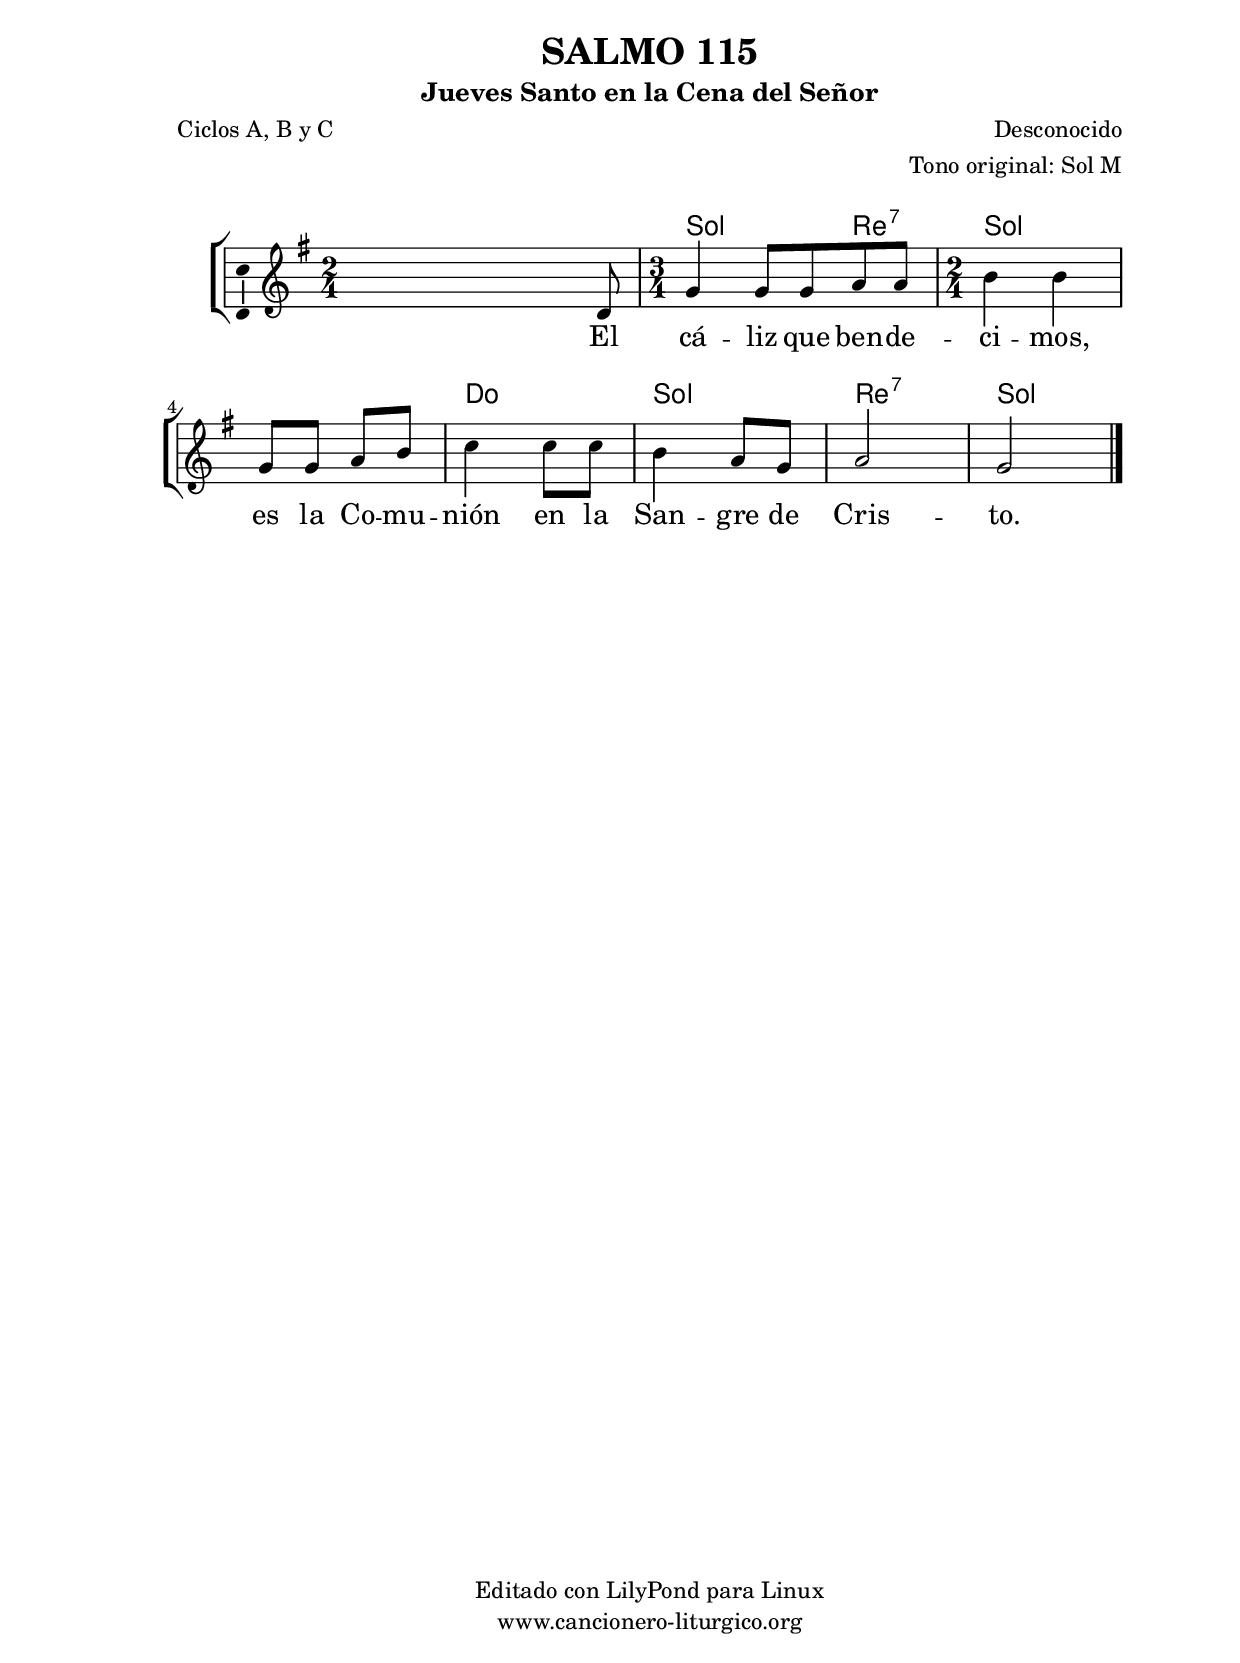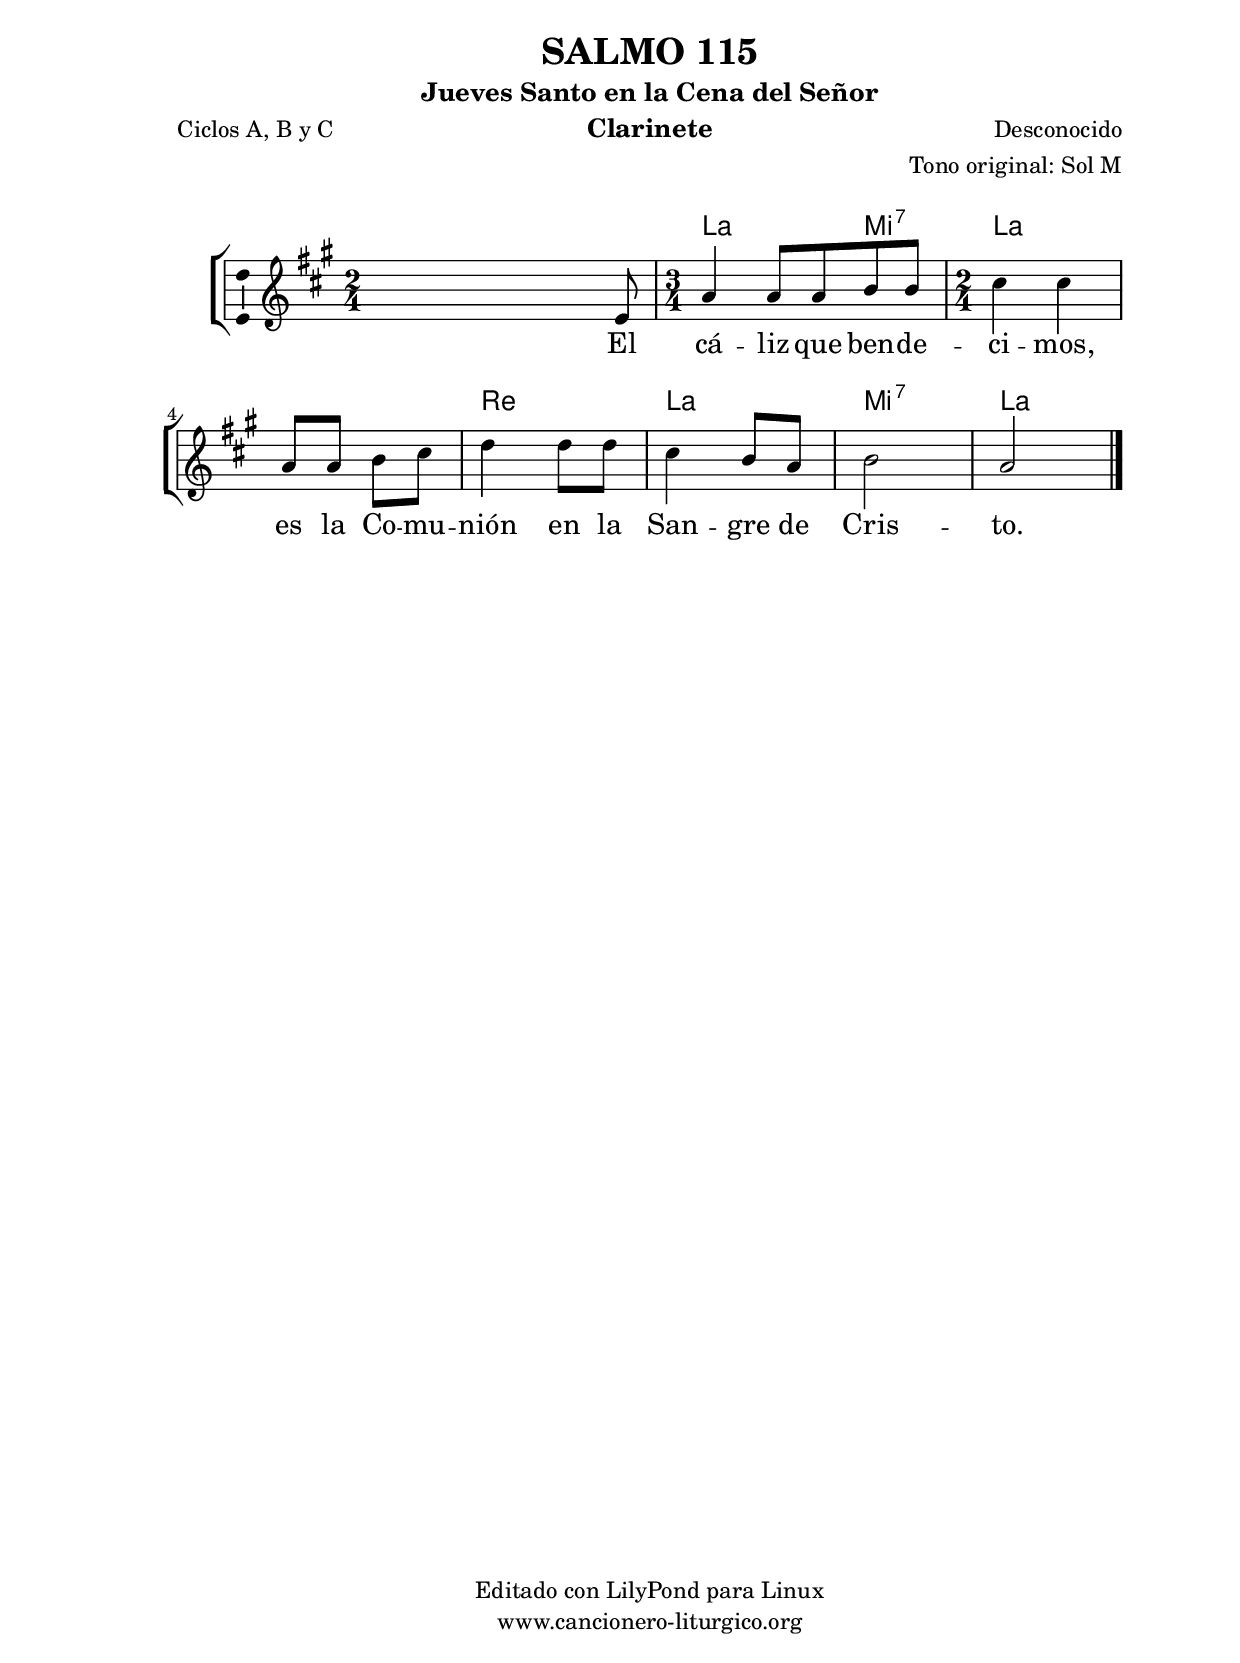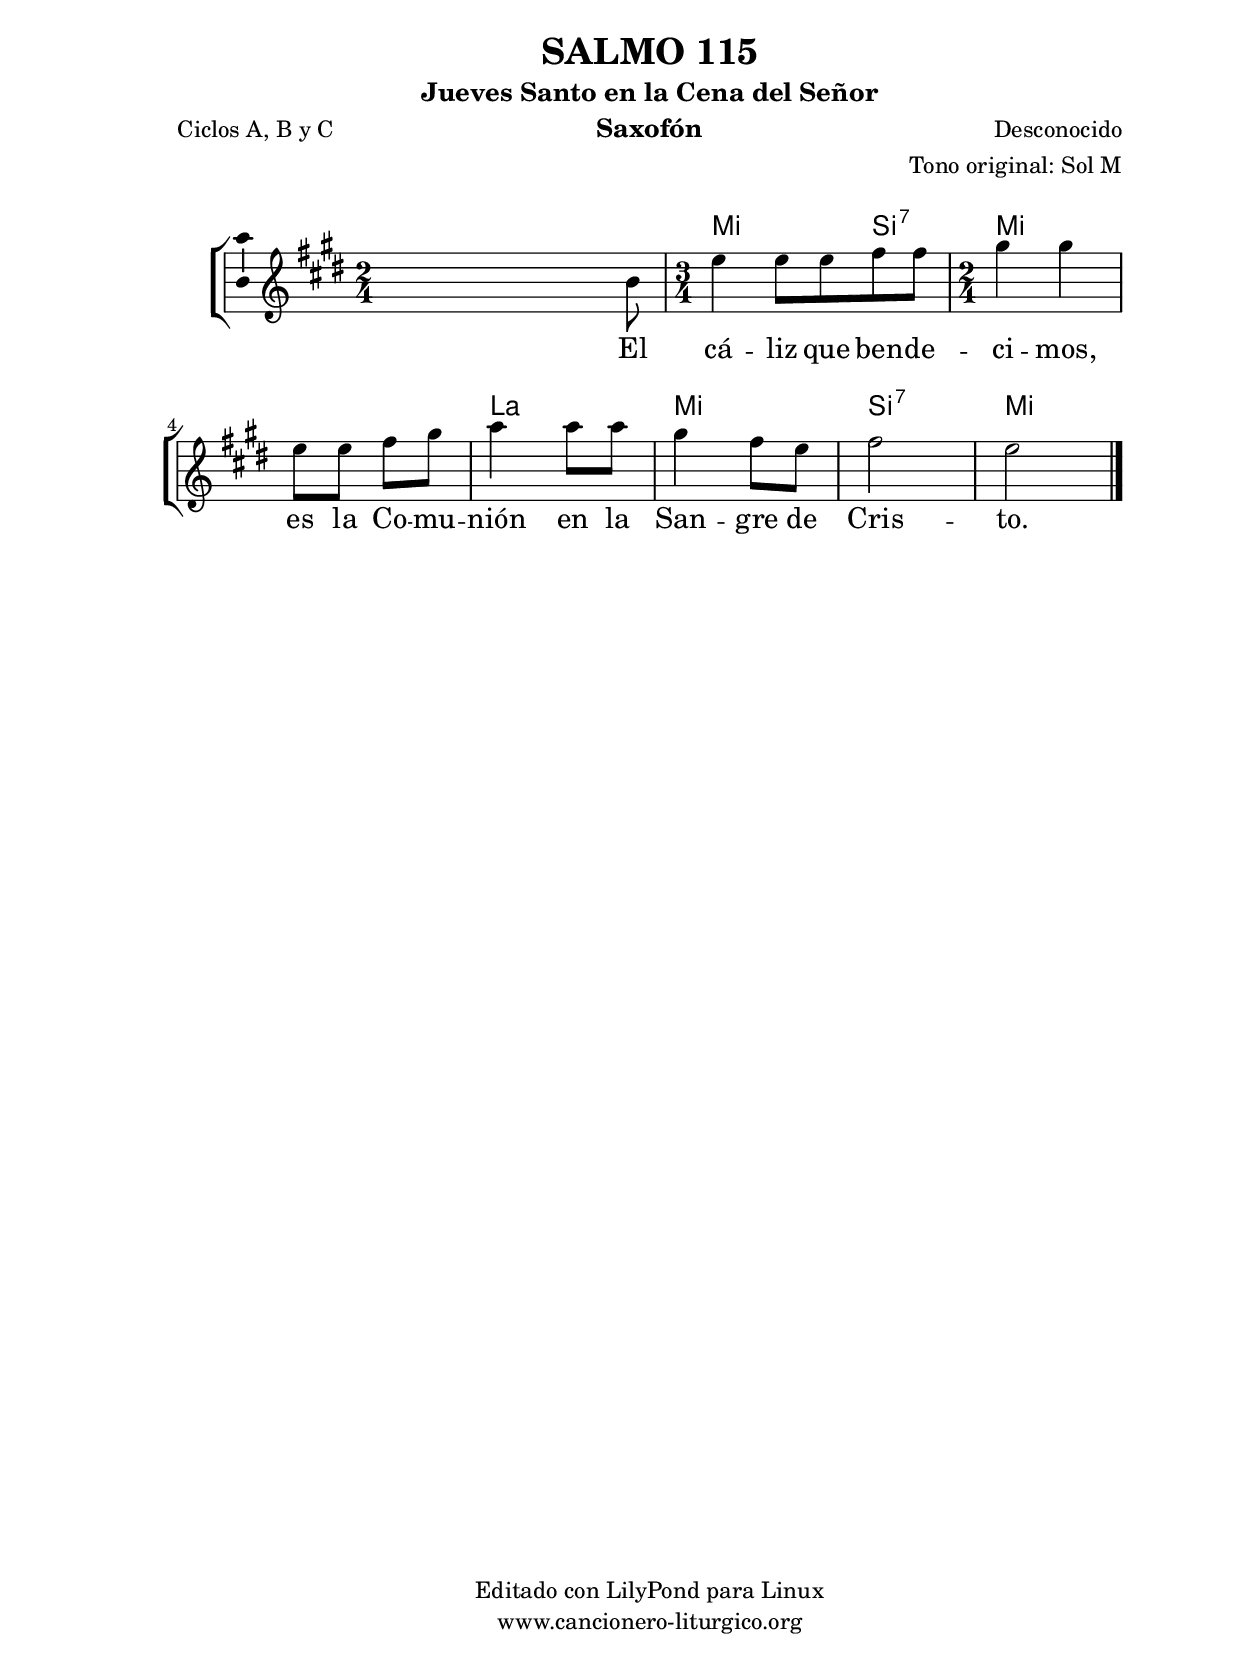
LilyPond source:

%
%para convertir .midi en .wav:
%timidity filename.midi -Ow -o finename.wav
%
%
%Para convertir de .wav a .mp3:
%lame -h -m j filename.wav
%
%
%para escuchar el midi:
%timidity nombrefichero.midi
%


%versión de lilypond para la que se ha escrito esta partitura:
\version "2.16.0"

	%Tamaño papel
	#(set-default-paper-size "a4")
	%Tamaño partitura
	#(set-global-staff-size 20)
	%No responde al pulsar sobre una nota
	#(ly:set-option 'point-and-click #f)

%parámetros del encabezamiento:
\header {
	title = "SALMO 115"
	subtitle = "Jueves Santo en la Cena del Señor"
	composer = "Desconocido"
	poet = "Ciclos A, B y C"
	meter = ""
	arranger = "Tono original: Sol M"
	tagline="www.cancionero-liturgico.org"
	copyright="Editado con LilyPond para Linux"
	}

%parámetros asociados al papel:
\paper  {
	oddHeaderMarkup = \markup {\fill-line { \on-the-fly #not-first-page \fromproperty #'header:title \on-the-fly #not-first-page \fromproperty #'header:composer }}
	evenHeaderMarkup = \markup {\fill-line { \fromproperty #'header:composer \fromproperty #'header:title }}
	#(set-paper-size "a4")
	print-page-number = ##f
	first-page-number = 1
	print-first-page-number = ##f
%	head-separation = 3.0 \cm
	top-margin = 2.0 \cm
	bottom-margin = 0.5\cm
%%%	bottom-margin = -1.0\cm
	left-margin = 3.0 \cm
	line-width = 16.0 \cm 
	indent = 8\mm
	interscoreline = 2.\mm
	between-system-space = 15\mm
%	para que las partituras no llenen la hoja:
	ragged-bottom = ##t
%	idem para la última hoja:
	ragged-last-bottom = ##f
%	para que las partituras llenen el ancho del papel:
	ragged-last = ##f
	after-title-space = 2.5 \cm
%page-count=1
%system-count=8

	%Flexible Vertical Spacing
%	markup-markup-spacing =
%	#'((basic-distance . 15) (minimum-distance . 15) (padding . 3))
	markup-system-spacing =
	#'((basic-distance . 15) (minimum-distance . 15) (padding . 3))
	system-system-spacing =
	#'((basic-distance . 15) (minimum-distance . 15) (padding . 3))
	score-system-spacing =
	#'((basic-distance . 15) (minimum-distance . 15) (padding . 5))
%	top-system-spacing = % header
%	#'((basic-distance . 8) (minimum-distance . 0) (padding . 3))
%	top-markup-spacing =
%	#'((basic-distance . 20) (minimum-distance . 20) (padding . 3))
	last-bottom-spacing = % footer
	#'((basic-distance . 5) (minimum-distance . 5) (padding . 3))
%	score-markup-spacing =
%	#'((basic-distance . 16) (minimum-distance . 13) (padding . 3))

	}


%parámetros que afectan a toda la partitura:
global =  {
	%clave de sol (G):
	\clef G
	%armadura:
%	\transpose d e
	\key g \major
	\tempo 4=100
	\set Score.tempoHideNote = ##t
	}


acordes = {
	\italianChords
	\chordmode {
%	\transpose d e
{

s2
g2 d4:7 g2 s c g d:7 g

	}
	}
}

melodia = 
%\transpose d e
{
	\relative c'{

\time 2/4
s4 s8 d8

\time 3/4
g4 g8 g a a

\time 2/4
b4 b
g8 g a b
c4 c8 c
b4 a8 g
a2
g2

	\bar "|."
	}
	}


texto = \lyricmode {
El cá -- liz que ben -- de -- ci -- mos,
es la Co -- mu -- nión en la San -- gre de Cris -- to.
	}


acordesStaff = \context ChordNames = acordesStaff <<
	\set chordChanges = ##t
	\acordes
	>>


vozStaff = \context Voice = vozStaff
\with {\consists "Ambitus_engraver"}
<<
%	\set Staff.instrumentName = ""
%	\set Staff.shortInstrumentName = ""
%	\set Staff.midiInstrument = #"clarinet"
%	\set Staff.midiInstrument = #"cello"
%	\set Staff.midiInstrument = #"flute"
	\set Staff.midiInstrument = #"electric guitar (jazz)"
%	\set Staff.midiInstrument = #"english horn"
%	\set Staff.midiInstrument = #"violin"
%	\set Staff.midiInstrument = #"glockenspiel"
	\set Staff.midiMinimumVolume = #0.7
	\set Staff.midiMaximumVolume = #0.9
	\global
	\melodia
	>>


textoStaff = \context Lyrics = textoStaff <<
	\lyricsto vozStaff \texto
	>>

\book {
	\score {
		\context ChoirStaff {
			\override StaffGroup.SystemStartBracket #'collapse-height = #1
			\override Score.SystemStartBar #'collapse-height = #1
			<<
			\acordesStaff
			\vozStaff
			\textoStaff
			>>
			}
		\layout {
	    		\context {
				\Lyrics
				\override LyricText #'font-size = #2
				}
	   		 \context {
				\Score
				%fontSize = #3
				\override StaffSymbol #'staff-space = #(magstep +3)
				%\override Beam #'thickness = #0.55
				%\override SpacingSpanner #'spacing-increment = #1.0
				%\override Slur #'height-limit = #1.5
				}
			}
		}
	\score {
		\unfoldRepeats
		\context ChoirStaff {
			<<
			\acordesStaff
			\vozStaff
			>>
			}
		\midi {
	  		\context {
	  			\Score
				tempoWholesPerMinute = #(ly:make-moment 70 4)
				}
			}
		}
	}

%Partitura para clarinete
#(define output-suffix "C")
\book {
	\header{
		instrument = "Clarinete"
		}
	\score {
		\context ChoirStaff {
			\override StaffGroup.SystemStartBracket #'collapse-height = #1
			\override Score.SystemStartBar #'collapse-height = #1
\transpose c d
			<<
			\acordesStaff
			\vozStaff
			\textoStaff
			>>
			}
		\layout {
	    		\context {
				\Lyrics
				\override LyricText #'font-size = #2
				}
	   		 \context {
				\Score
				%fontSize = #3
				\override StaffSymbol #'staff-space = #(magstep +3)
				%\override Beam #'thickness = #0.55
				%\override SpacingSpanner #'spacing-increment = #1.0
				%\override Slur #'height-limit = #1.5
				}
			}
		}
	}

%Partitura para saxofón
#(define output-suffix "S")
\book {
	\header{
		instrument = "Saxofón"
		}
	\score {
		\context ChoirStaff {
			\override StaffGroup.SystemStartBracket #'collapse-height = #1
			\override Score.SystemStartBar #'collapse-height = #1
\transpose c a
			<<
			\acordesStaff
			\vozStaff
			\textoStaff
			>>
			}
		\layout {
	    		\context {
				\Lyrics
				\override LyricText #'font-size = #2
				}
	   		 \context {
				\Score
				%fontSize = #3
				\override StaffSymbol #'staff-space = #(magstep +3)
				%\override Beam #'thickness = #0.55
				%\override SpacingSpanner #'spacing-increment = #1.0
				%\override Slur #'height-limit = #1.5
				}
			}
		}
	}

